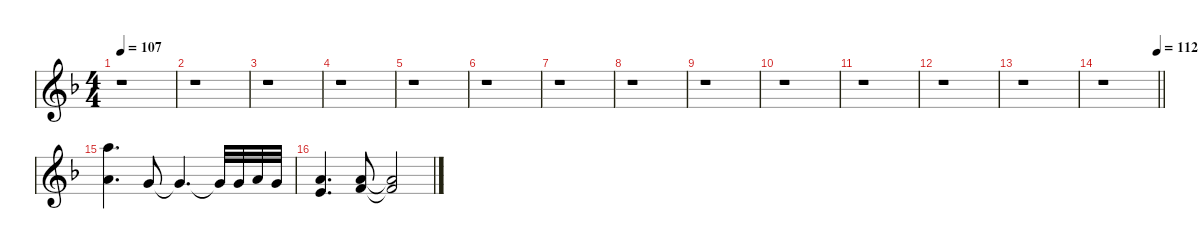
\hideDynamics
\bracketExtendMode nobrackets
\singleTrackTrackNamePolicy hidden
\multiTrackTrackNamePolicy hidden
\firstSystemTrackNameMode fullname
\firstSystemTrackNameOrientation horizontal
\otherSystemsTrackNameOrientation horizontal
\track ("Keyboards" "S-Gt") {defaultSystemsLayout 8 instrument stringensemble1}
\staff {score}
\tuning (E4 B3 G3 D3 A2 D2)
\displaytranspose 12
\ts (4 4)
\tempo 107
\clef g2
\ks dminor
r.1{dy f beam Down} |
r.1{beam Down} |
r.1{beam Down} |
r.1{beam Down} |
r.1{beam Down} |
r.1{beam Down} |
r.1{beam Down} |
r.1{beam Down} |
r.1{beam Down} |
r.1{beam Down} |
r.1{beam Down} |
r.1{beam Down} |
r.1{beam Down} |
\tempo (112 0.994048)
\barLineRight lightlight
r.1{beam Down} |
(14.3{acc forcenatural} 12.5{acc forcenatural}).4{d dy mf instrument stringensemble1 beam Down} 10.5{acc forcenatural}.8{dy f beam Up} 10.5{t acc forcenatural}.4{d beam Up} 10.5{t acc forcenatural}.32{beam Up} 10.5{acc forcenatural}.32{beam Up} 12.5{acc forcenatural}.32{beam Up} 10.5{acc forcenatural}.32{beam Up} |
(7.4{acc forcenatural} 7.5{acc forcenatural}).4{d dy mp beam Up} (7.4{acc forcenatural} 8.5{acc forcenatural}).8{beam Up} (7.4{t acc forcenatural} 8.5{t acc forcenatural}).2{dy f beam Up}
